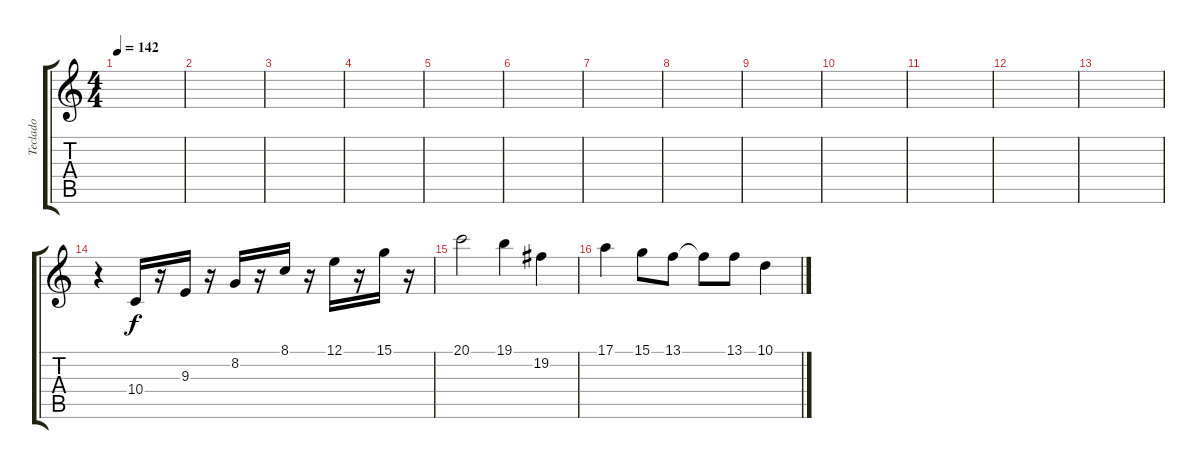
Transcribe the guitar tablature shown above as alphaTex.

\track ("Teclado" "Teclado") {instrument stringensemble1}
\staff {score tabs}
\tuning (E4 B3 G3 D3 A2 E2) {hide}
\ts (4 4)
\tempo 142
\clef g2
\ks c
|
|
|
|
|
|
|
|
|
|
|
|
|
r.4 10.4.16{dy f} r.16 9.3.16 r.16 8.2.16 r.16 8.1.16 r.16 12.1.16 r.16 15.1.16 r.16 |
20.1.2 19.1.4 19.2.4 |
17.1.4 15.1.8 13.1.8 13.1{t}.8 13.1.8 10.1.4
